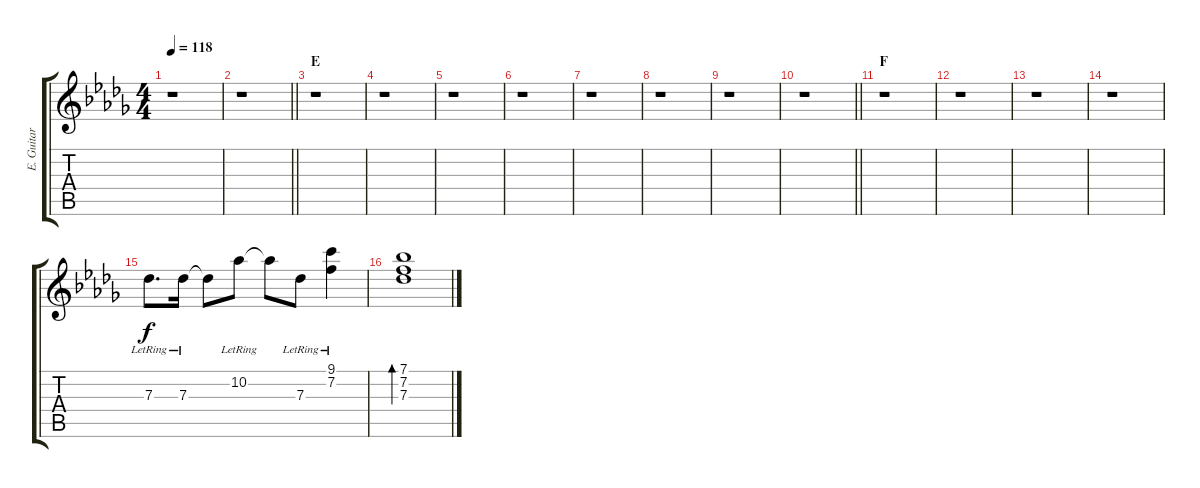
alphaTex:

\track ("E. Guitar IV" "E. Guitar ") {instrument electricguitarclean}
\staff {score tabs}
\tuning (Eb4 Bb3 Gb3 Db3 Ab2 Db2) {hide}
\ts (4 4)
\tempo 118
\clef g2
\ks db
r.1{dy f} |
\barLineRight lightlight
r.1 |
\section ("" "E")
r.1 |
r.1 |
r.1 |
r.1 |
r.1 |
r.1 |
r.1 |
\barLineRight lightlight
r.1 |
\section ("" "F")
r.1 |
r.1 |
r.1 |
r.1 |
7.3{lr}.8{d} 7.3{lr}.16 7.3{t}.8 10.2{lr}.8 10.2{t}.8 7.3{lr}.8 (9.1{lr} 7.2{lr}).4 |
(7.1 7.2 7.3).1{bd 120}
